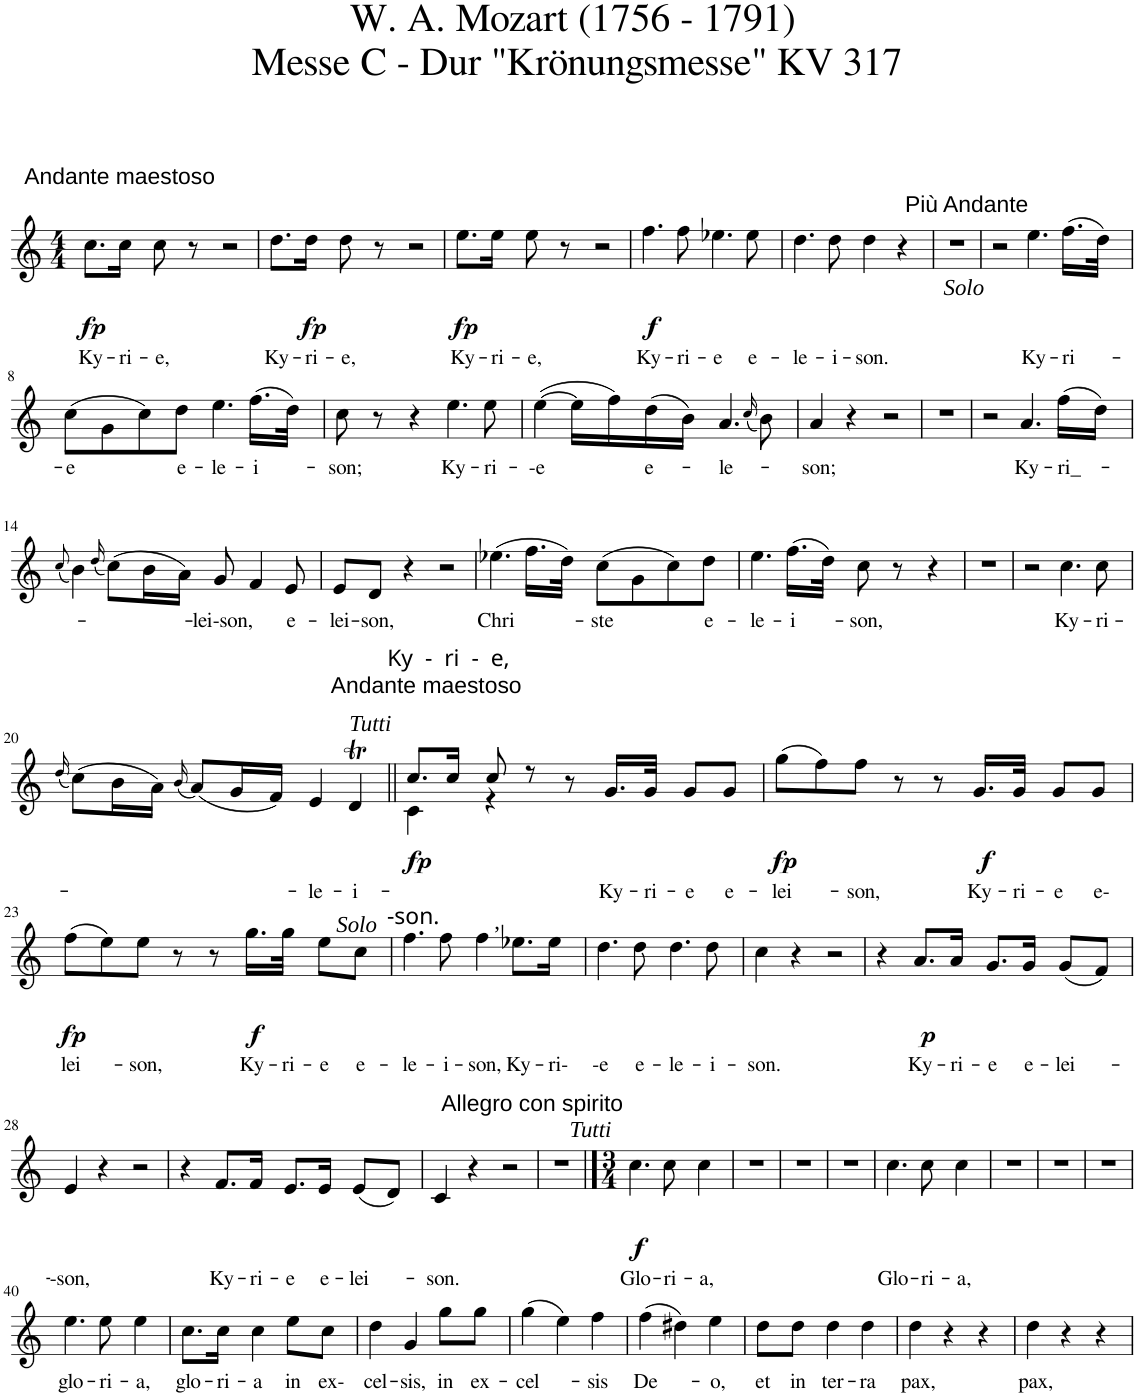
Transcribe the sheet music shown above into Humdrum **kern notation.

**kern	**text	**dynam
*part1	*part1	*part1
*staff1	*staff1	*staff1
*I"Sopran	*	*
*clefG2	*	*
*k[]	*	*
*M4/4	*	*
=1	=1	=1
!LO:TX:a:t=Andante maestoso	!	!
!	!LO:LY:b	!LO:DY:b
8.cc\L	Ky-	fp
!	!LO:LY:b	!
16cc\Jk	ri-	.
!	!LO:LY:b	!
8cc\	e,	.
8r	.	.
2r	.	.
=2	=2	=2
!	!LO:LY:b	!
8.dd\L	Ky-	.
!	!LO:LY:b	!LO:DY:b
16dd\Jk	ri-	fp
!	!LO:LY:b	!
8dd\	e,	.
8r	.	.
2r	.	.
=3	=3	=3
!	!LO:LY:b	!LO:DY:b
8.ee\L	Ky-	fp
!	!LO:LY:b	!
16ee\Jk	ri-	.
!	!LO:LY:b	!
8ee\	e,	.
8r	.	.
2r	.	.
=4	=4	=4
!	!LO:LY:b	!LO:DY:b
4.ff\	Ky-	f
!	!LO:LY:b	!
8ff\	ri-	.
!	!LO:LY:b	!
4.ee-X\	e	.
!	!LO:LY:b	!
8ee-\	e-	.
=5	=5	=5
!	!LO:LY:b	!
4.dd\	le-	.
!	!LO:LY:b	!
8dd\	i-	.
!	!LO:LY:b	!
4dd\	son.	.
4r	.	.
=6	=6	=6
1r	.	.
=7	=7	=7
2r	.	.
!LO:TX:b:i:t=Solo	!	!
!LO:TX:a:t=Più Andante	!	!
!	!LO:LY:b	!
4.ee\	Ky-	.
!	!LO:LY:b	!
(16.ff\LL	ri	.
32dd\JJk)	.	.
!!LO:LB:g=z
=8	=8	=8
!	!LO:LY:b	!
(8cc\L	e	.
8g\	.	.
8cc\)	.	.
!	!LO:LY:b	!
8dd\J	e-	.
!	!LO:LY:b	!
4.ee\	le-	.
!	!LO:LY:b	!
(16.ff\LL	i	.
32dd\JJk)	.	.
=9	=9	=9
!	!LO:LY:b	!
8cc\	son;	.
8r	.	.
4r	.	.
!	!LO:LY:b	!
4.ee\	Ky-	.
!	!LO:LY:b	!
8ee\	ri-	.
=10	=10	=10
!	!LO:LY:b	!
([4ee\	-e	.
16ee\LL]	.	.
16ff\)	.	.
!	!LO:LY:b	!
(16dd\	e-	.
16b\JJ)	.	.
!	!LO:LY:b	!
4.a/	le-	.
(16qcc/	.	.
8b\)	.	.
=11	=11	=11
!	!LO:LY:b	!
4a/	son;	.
4r	.	.
2r	.	.
=12	=12	=12
1r	.	.
=13	=13	=13
2r	.	.
!	!LO:LY:b	!
4.a/	Ky-	.
!	!LO:LY:b	!
(16ff\LL	ri_-	.
16dd\JJ)	.	.
!!LO:LB:g=z
=14	=14	=14
(8qcc/	.	.
4b\)	.	.
(16qdd/	.	.
(8cc\L)	.	.
16b\L	.	.
16a\JJ)	.	.
!	!LO:LY:b	!
8g/	lei-son,	.
4f/	.	.
!	!LO:LY:b	!
8e/	e-	.
=15	=15	=15
!	!LO:LY:b	!
8e/L	lei-	.
!	!LO:LY:b	!
8d/J	son,	.
4r	.	.
2r	.	.
=16	=16	=16
!	!LO:LY:b	!
(4.ee-X\	Chri	.
16.ff\LL	.	.
32dd\JJk)	.	.
!	!LO:LY:b	!
(8cc\L	ste	.
8g\	.	.
8cc\)	.	.
!	!LO:LY:b	!
8dd\J	e-	.
=17	=17	=17
!	!LO:LY:b	!
4.ee\	le-	.
!	!LO:LY:b	!
(16.ff\LL	i	.
32dd\JJk)	.	.
!	!LO:LY:b	!
8cc\	son,	.
8r	.	.
4r	.	.
=18	=18	=18
1r	.	.
=19	=19	=19
2r	.	.
!	!LO:LY:b	!
4.cc\	Ky-	.
!	!LO:LY:b	!
8cc\	ri-	.
!!LO:LB:g=z
=20	=20	=20
(16qdd/	.	.
(8cc\L)	.	.
16b\L	.	.
16a\JJ)	.	.
(16qb/	.	.
(8a/L)	.	.
16g/L	.	.
16f/JJ)	.	.
!	!LO:LY:b	!
4e/	le-	.
!	!LO:LY:b	!
4dT/	i-	.
=21||	=21||	=21||
*^	*	*
!LO:TX:a:i:t=Tutti	!	!	!
!LO:TX:b:t=-son.	!	!	!
!	!	!	!LO:DY:b
8.cc/L	4c\	.	fp
!LO:TX:a:t=Andante maestoso	!	!	!
16cc/Jk	.	.	.
!LO:TX:a:t=Ky  -  ri  -  e,	!	!	!
!LO:TX:b:i:t=Solo	!	!	!
8cc/	4r	.	.
8r	.	.	.
8r	2ryy	.	.
!	!	!LO:LY:b	!
16.g/LL	.	Ky-	.
!	!	!LO:LY:b	!
32g/JJk	.	ri-	.
!	!	!LO:LY:b	!
8g/L	.	e	.
!	!	!LO:LY:b	!
8g/J	.	e-	.
*v	*v	*	*
=22	=22	=22
!	!LO:LY:b	!LO:DY:b
(8gg\L	lei	fp
8ff\)	.	.
!	!LO:LY:b	!
8ff\J	son,	.
8r	.	.
8r	.	.
!	!LO:LY:b	!LO:DY:b
16.g/LL	Ky-	f
!	!LO:LY:b	!
32g/JJk	ri-	.
!	!LO:LY:b	!
8g/L	e	.
!	!LO:LY:b	!
8g/J	e-	.
!!LO:LB:g=z
=23	=23	=23
!	!LO:LY:b	!LO:DY:b
(8ff\L	lei	fp
8ee\)	.	.
!	!LO:LY:b	!
8ee\J	son,	.
8r	.	.
8r	.	.
!	!LO:LY:b	!LO:DY:b
16.gg\LL	Ky-	f
!	!LO:LY:b	!
32gg\JJk	ri-	.
!	!LO:LY:b	!
8ee\L	e	.
!	!LO:LY:b	!
8cc\J	e-	.
=24	=24	=24
!	!LO:LY:b	!
4.ff\	le-	.
!	!LO:LY:b	!
8ff\	i-	.
!LO:TX:a:t=,	!	!
!	!LO:LY:b	!
4ff\	son,	.
!	!LO:LY:b	!
8.ee-X\L	Ky-	.
!	!LO:LY:b	!
16ee-\Jk	ri-	.
=25	=25	=25
!	!LO:LY:b	!
4.dd\	-e	.
!	!LO:LY:b	!
8dd\	e-	.
!	!LO:LY:b	!
4.dd\	le-	.
!	!LO:LY:b	!
8dd\	i-	.
=26	=26	=26
!	!LO:LY:b	!
4cc\	son.	.
4r	.	.
2r	.	.
=27	=27	=27
4r	.	.
!	!LO:LY:b	!LO:DY:b
8.a/L	Ky-	p
!	!LO:LY:b	!
16a/Jk	ri-	.
!	!LO:LY:b	!
8.g/L	e	.
!	!LO:LY:b	!
16g/Jk	e-	.
!	!LO:LY:b	!
(8g/L	lei	.
8f/J)	.	.
!!LO:LB:g=z
=28	=28	=28
!	!LO:LY:b	!
4e/	-son,	.
4r	.	.
2r	.	.
=29	=29	=29
4r	.	.
!	!LO:LY:b	!
8.f/L	Ky-	.
!	!LO:LY:b	!
16f/Jk	ri-	.
!	!LO:LY:b	!
8.e/L	e	.
!	!LO:LY:b	!
16e/Jk	e-	.
!	!LO:LY:b	!
(8e/L	lei	.
8d/J)	.	.
=30	=30	=30
!	!LO:LY:b	!
4c/	son.	.
4r	.	.
2r	.	.
=31	=31	=31
1r	.	.
==32	==32	==32
*M3/4	*	*
!LO:TX:a:i:t=Tutti	!	!
!	!LO:LY:b	!LO:DY:b
4.cc\	Glo-	f
!LO:TX:a:t=Allegro con spirito	!	!
!	!LO:LY:b	!
8cc\	ri-	.
!	!LO:LY:b	!
4cc\	a,	.
=33	=33	=33
2.r	.	.
=34	=34	=34
2.r	.	.
=35	=35	=35
2.r	.	.
=36	=36	=36
!	!LO:LY:b	!
4.cc\	Glo-	.
!	!LO:LY:b	!
8cc\	ri-	.
!	!LO:LY:b	!
4cc\	a,	.
=37	=37	=37
2.r	.	.
=38	=38	=38
2.r	.	.
=39	=39	=39
2.r	.	.
!!LO:LB:g=z
=40	=40	=40
!	!LO:LY:b	!
4.ee\	glo-	.
!	!LO:LY:b	!
8ee\	ri-	.
!	!LO:LY:b	!
4ee\	a,	.
=41	=41	=41
!	!LO:LY:b	!
8.cc\L	glo-	.
!	!LO:LY:b	!
16cc\Jk	ri-	.
!	!LO:LY:b	!
4cc\	a	.
!	!LO:LY:b	!
8ee\L	in	.
!	!LO:LY:b	!
8cc\J	ex-	.
=42	=42	=42
!	!LO:LY:b	!
4dd\	cel-	.
!	!LO:LY:b	!
4g/	sis,	.
!	!LO:LY:b	!
8gg\L	in	.
!	!LO:LY:b	!
8gg\J	ex-	.
=43	=43	=43
!	!LO:LY:b	!
(4gg\	cel	.
4ee\)	.	.
!	!LO:LY:b	!
4ff\	sis	.
=44	=44	=44
!	!LO:LY:b	!
(4ff\	De	.
4dd#X\)	.	.
!	!LO:LY:b	!
4ee\	o,	.
=45	=45	=45
!	!LO:LY:b	!
8dd\L	et	.
!	!LO:LY:b	!
8dd\J	in	.
!	!LO:LY:b	!
4dd\	ter-	.
!	!LO:LY:b	!
4dd\	ra	.
=46	=46	=46
!	!LO:LY:b	!
4dd\	pax,	.
4r	.	.
4r	.	.
=47	=47	=47
!	!LO:LY:b	!
4dd\	pax,	.
4r	.	.
4r	.	.
=	=	=
*-	*-	*-
